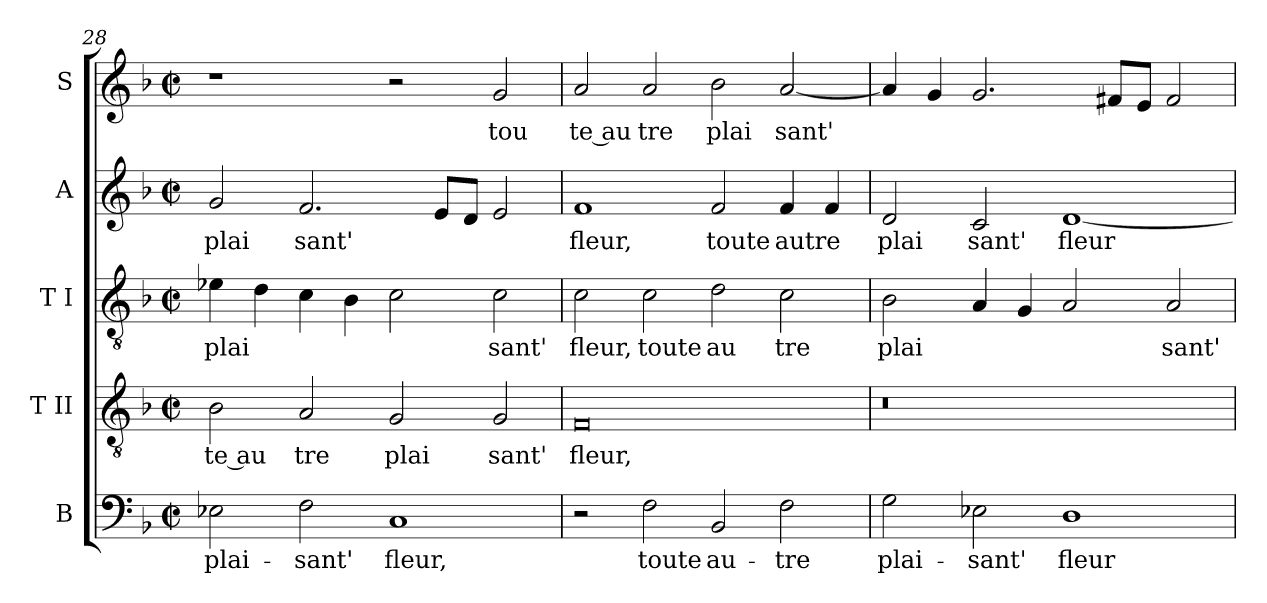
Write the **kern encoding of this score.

**kern	**text	**kern	**text	**kern	**text	**kern	**text	**kern	**text
*part5	*part5	*part4	*part4	*part3	*part3	*part2	*part2	*part1	*part1
*staff5	*staff5	*staff4	*staff4	*staff3	*staff3	*staff2	*staff2	*staff1	*staff1
*I"B	*	*I"T II	*	*I"T I	*	*I"A	*	*I"S	*
!!LO:PB:g=z
*clefF4	*	*clefGv2	*	*clefGv2	*	*clefG2	*	*clefG2	*
*k[b-]	*	*k[b-]	*	*k[b-]	*	*k[b-]	*	*k[b-]	*
*F:	*	*F:	*	*F:	*	*F:	*	*F:	*
*M2/2	*	*M2/2	*	*M2/2	*	*M2/2	*	*M2/2	*
*met(c|)	*	*met(c|)	*	*met(c|)	*	*met(c|)	*	*met(c|)	*
=28	=28	=28	=28	=28	=28	=28	=28	=28	=28
!	!LO:LY:b:cj	!	!LO:LY:b:rj	!	!LO:LY:b	!	!LO:LY:b:cj	!	!
2E-X\	plai-	2B-\	te au	4e-X\	plai	2g/	plai	1r	.
.	.	.	.	4d\	.	.	.	.	.
!	!LO:LY:b:cj	!	!LO:LY:b:cj	!	!	!	!LO:LY:b	!	!
2F\	-sant'	2A/	tre	4c\	.	2.f/	sant'	.	.
.	.	.	.	4B-\	.	.	.	.	.
!	!LO:LY:b:cj	!	!LO:LY:b:cj	!	!	!	!	!	!
1C	fleur,	2G/	plai	2c\	.	.	.	2r	.
.	.	.	.	.	.	8e/L	.	.	.
.	.	.	.	.	.	8d/J	.	.	.
!	!	!	!LO:LY:b:cj	!	!LO:LY:b:cj	!	!	!	!LO:LY:b:cj
.	.	2G/	sant'	2c\	sant'	2e/	.	2g/	tou
=29	=29	=29	=29	=29	=29	=29	=29	=29	=29
!	!	!	!LO:LY:b:cj	!	!LO:LY:b:cj	!	!LO:LY:b:cj	!	!LO:LY:b:rj
2r	.	0F	fleur,	2c\	fleur,	1f	fleur,	2a/	te au
!	!LO:LY:b:cj	!	!	!	!LO:LY:b:cj	!	!	!	!LO:LY:b:cj
2F\	toute	.	.	2c\	toute	.	.	2a/	tre
!	!LO:LY:b	!	!	!	!LO:LY:b	!	!LO:LY:b:cj	!	!LO:LY:b:cj
2BB-/	au-	.	.	2d\	au	2f/	toute	2b-\	plai
!	!LO:LY:b:cj	!	!	!	!LO:LY:b:cj	!	!LO:LY:b	!	!LO:LY:b
2F\	-tre	.	.	2c\	tre	4f/	autre	[<2a/	sant'
.	.	.	.	.	.	4f/	.	.	.
=30	=30	=30	=30	=30	=30	=30	=30	=30	=30
!	!LO:LY:b:cj	!	!	!	!LO:LY:b	!	!LO:LY:b:cj	!	!
2G\	plai-	0r	.	2B-\	plai	2d/	plai	4a/]	.
.	.	.	.	.	.	.	.	4g/	.
!	!LO:LY:b:cj	!	!	!	!	!	!LO:LY:b:cj	!	!
2E-X\	-sant'	.	.	4A/	.	2c/	sant'	2.g/	.
.	.	.	.	4G/	.	.	.	.	.
!	!LO:LY:b:cj	!	!	!	!	!	!LO:LY:b	!	!
1D	fleur	.	.	2A/	.	[<1d	fleur	.	.
.	.	.	.	.	.	.	.	8f#/L	.
.	.	.	.	.	.	.	.	8e/J	.
!	!	!	!	!	!LO:LY:b:cj	!	!	!	!
.	.	.	.	2A/	sant'	.	.	2f#/	.
=	=	=	=	=	=	=	=	=	=
*-	*-	*-	*-	*-	*-	*-	*-	*-	*-
